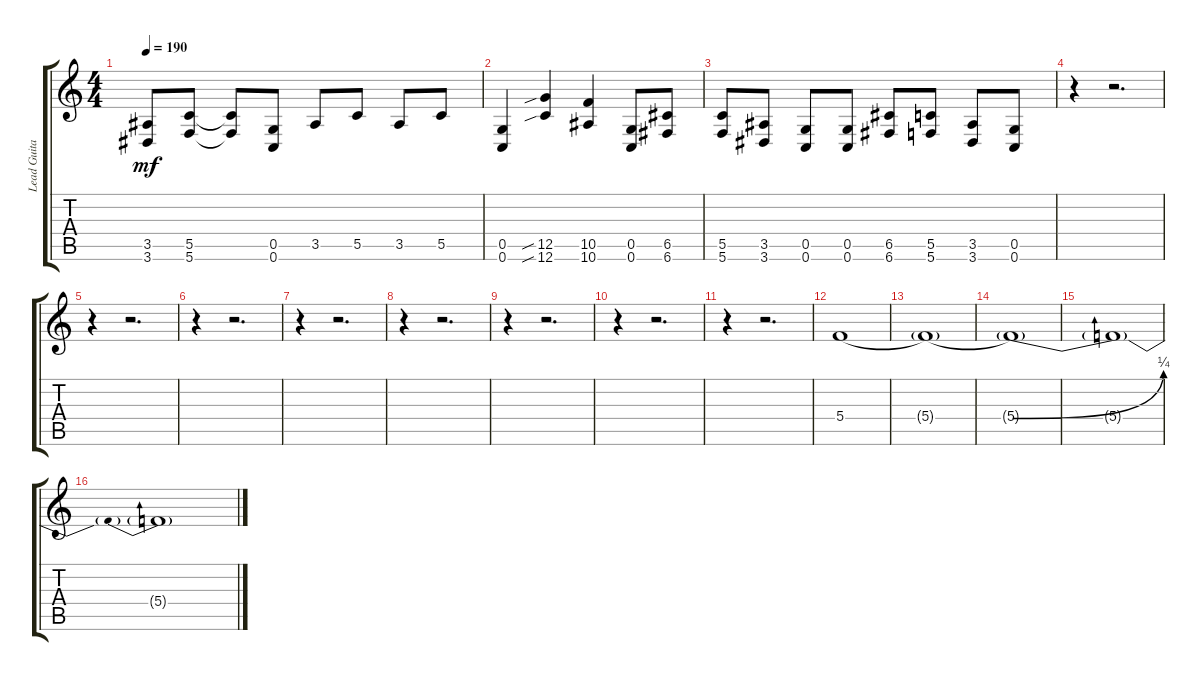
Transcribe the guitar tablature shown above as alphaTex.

\track ("Lead Guitar" "Lead Guita") {instrument distortionguitar}
\staff {score tabs}
\tuning (D4 A3 F3 C3 G2 C2) {hide}
\ts (4 4)
\tempo 190
\clef g2
\ks c
(3.5{t} 3.6{t}).8{dy mf} (5.5 5.6).8 (5.5{t} 5.6{t}).8 (0.5 0.6).8 3.5.8 5.5.8 3.5.8 5.5.8 |
(0.5 0.6).4 (12.5{sib} 12.6{sib}).4 (10.5 10.6).4 (0.5 0.6).8 (6.5 6.6).8 |
(5.5 5.6).8 (3.5 3.6).8 (0.5 0.6).8 (0.5 0.6).8 (6.5 6.6).8 (5.5 5.6).8 (3.5 3.6).8 (0.5 0.6).8 |
r.4 r.2{d} |
r.4 r.2{d} |
r.4 r.2{d} |
r.4 r.2{d} |
r.4 r.2{d} |
r.4 r.2{d} |
r.4 r.2{d} |
r.4 r.2{d} |
5.4{be (hold 0 0 60 0)}.1 |
5.4{be (hold 0 0 60 0) t}.1 |
5.4{be (bend 0 0 60 1) t}.1 |
5.4{t}.1 |
5.4{be (prebend 0 1 60 1) t}.1
